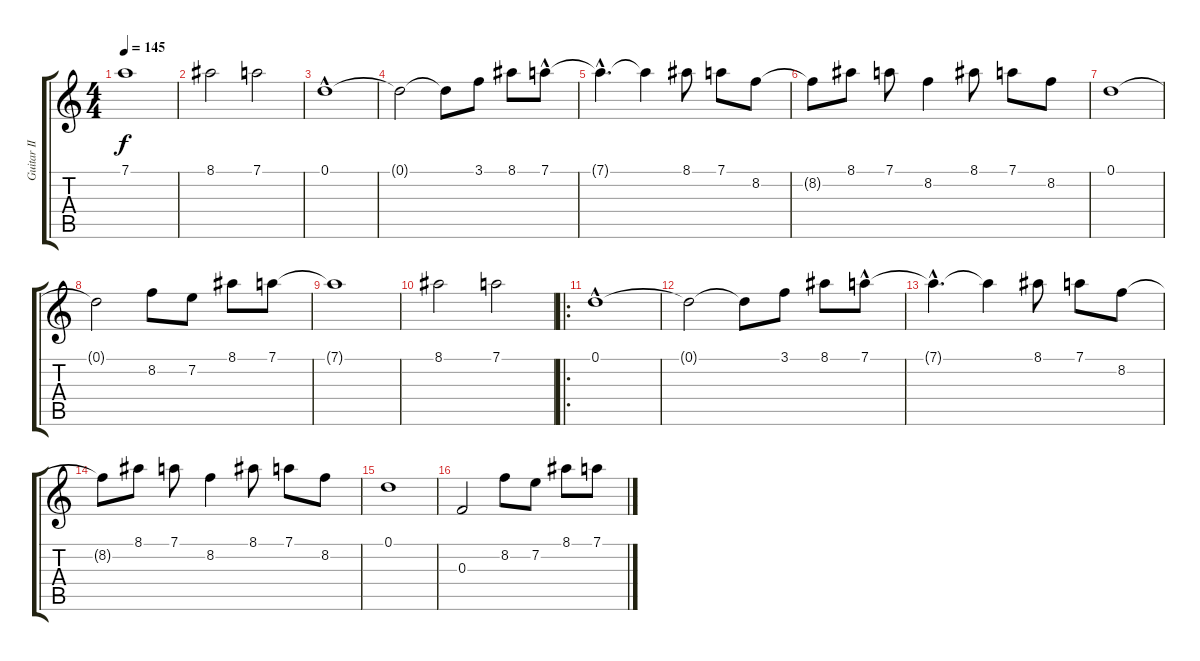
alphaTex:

\track ("Guitar II" "Guitar II") {instrument distortionguitar}
\staff {score tabs}
\tuning (D4 A3 F3 C3 G2 D2) {hide}
\ts (4 4)
\tempo 145
\clef g2
\ks c
7.1{t}.1{dy f} |
8.1.2 7.1.2 |
0.1{hac}.1 |
0.1{t}.2 0.1{t}.8 3.1.8 8.1.8 7.1{hac}.8 |
7.1{hac t}.4{d} 7.1{t}.4 8.1.8 7.1.8 8.2.8 |
8.2{t}.8 8.1.8 7.1.8 8.2.4 8.1.8 7.1.8 8.2.8 |
0.1.1 |
0.1{t}.2 8.2.8 7.2.8 8.1.8 7.1.8 |
7.1{t}.1 |
8.1.2 7.1.2 |
\ro
0.1{hac}.1 |
0.1{t}.2 0.1{t}.8 3.1.8 8.1.8 7.1{hac}.8 |
7.1{hac t}.4{d} 7.1{t}.4 8.1.8 7.1.8 8.2.8 |
8.2{t}.8 8.1.8 7.1.8 8.2.4 8.1.8 7.1.8 8.2.8 |
0.1.1 |
0.3.2 8.2.8 7.2.8 8.1.8 7.1.8
